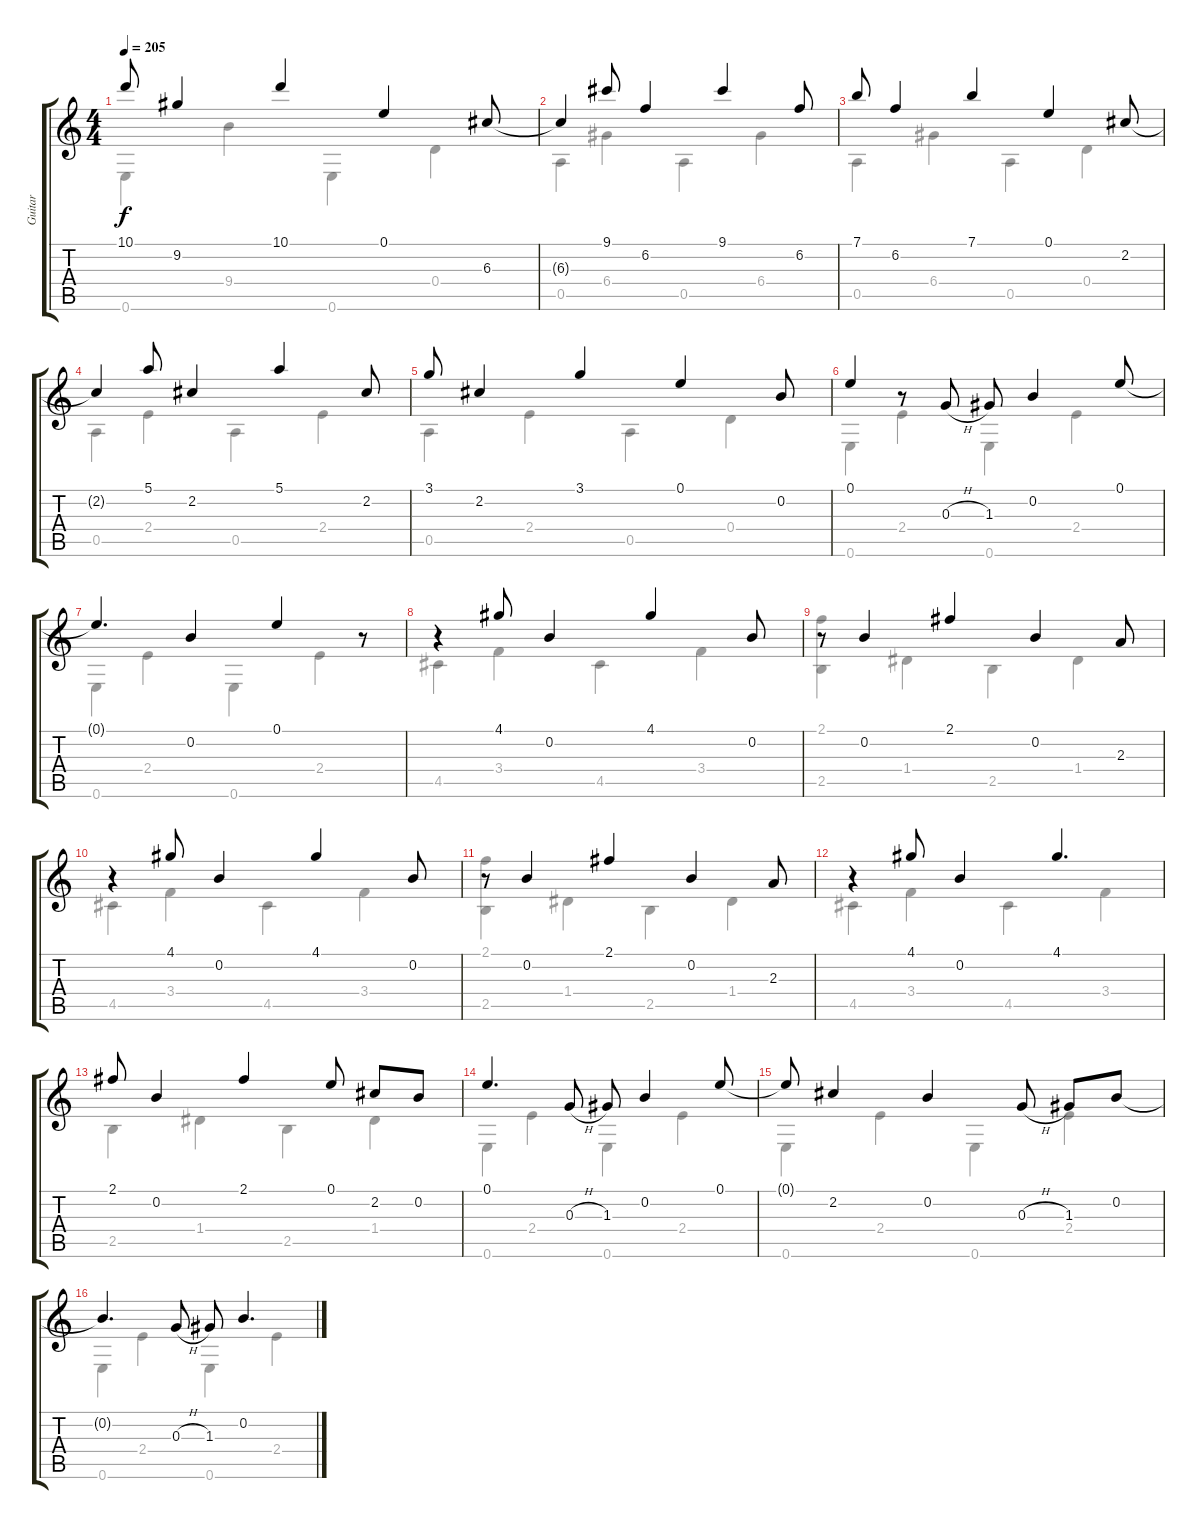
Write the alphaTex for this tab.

\track ("Guitar" "Guitar") {instrument acousticguitarsteel}
\staff {score tabs}
\tuning (E4 B3 G3 D3 A2 E2) {hide}
\voice
\ts (4 4)
\tempo 205
\clef g2
\ks c
10.1.8{dy f} 9.2.4 10.1.4 0.1.4 6.3.8 |
6.3{t}.4 9.1.8 6.2.4 9.1.4 6.2.8 |
7.1.8 6.2.4 7.1.4 0.1.4 2.2.8 |
2.2{t}.4 5.1.8 2.2.4 5.1.4 2.2.8 |
3.1.8 2.2.4 3.1.4 0.1.4 0.2.8 |
0.1.4 r.8 0.3{h}.8 1.3.8 0.2.4 0.1.8 |
0.1{t}.4{d} 0.2.4 0.1.4 r.8 |
r.4 4.1.8 0.2.4 4.1.4 0.2.8 |
r.8 0.2.4 2.1.4 0.2.4 2.3.8 |
r.4 4.1.8 0.2.4 4.1.4 0.2.8 |
r.8 0.2.4 2.1.4 0.2.4 2.3.8 |
r.4 4.1.8 0.2.4 4.1.4{d} |
2.1.8 0.2.4 2.1.4 0.1.8 2.2.8 0.2.8 |
0.1.4{d} 0.3{h}.8 1.3.8 0.2.4 0.1.8 |
0.1{t}.8 2.2.4 0.2.4 0.3{h}.8 1.3.8 0.2.8 |
0.2{t}.4{d} 0.3{h}.8 1.3.8 0.2.4{d}
\voice
\clef g2
\ottava regular
\simile none
\ks c
0.6.4{dy f} 9.4.4 0.6.4 0.4.4 |
0.5.4 6.4.4 0.5.4 6.4.4 |
0.5.4 6.4.4 0.5.4 0.4.4 |
0.5.4 2.4.4 0.5.4 2.4.4 |
0.5.4 2.4.4 0.5.4 0.4.4 |
0.6.4 2.4.4 0.6.4 2.4.4 |
0.6.4 2.4.4 0.6.4 2.4.4 |
4.5.4 3.4.4 4.5.4 3.4.4 |
(2.1 2.5).4 1.4.4 2.5.4 1.4.4 |
4.5.4 3.4.4 4.5.4 3.4.4 |
(2.1 2.5).4 1.4.4 2.5.4 1.4.4 |
4.5.4 3.4.4 4.5.4 3.4.4 |
2.5.4 1.4.4 2.5.4 1.4.4 |
0.6.4 2.4.4 0.6.4 2.4.4 |
0.6.4 2.4.4 0.6.4 2.4.4 |
0.6.4 2.4.4 0.6.4 2.4.4
